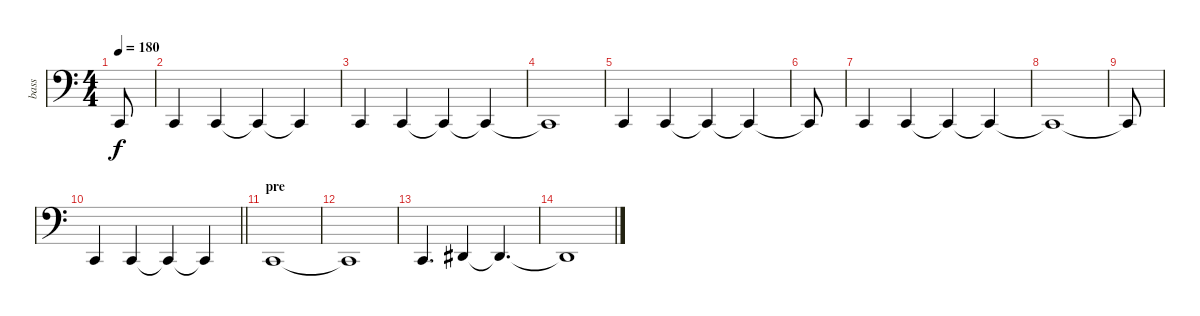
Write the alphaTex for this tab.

\track ("bass" "bass") {instrument electricbasspick}
\staff {score}
\tuning (G2 C2 G1 C1) {hide}
\ts (4 4)
\tempo 180
\clef f4
\ks c
0.4{t}.8{dy f} |
0.4.4 0.4.4 0.4{t}.4 0.4{t}.4 |
0.4.4 0.4.4 0.4{t}.4 0.4{t}.4 |
0.4{t}.1 |
0.4.4 0.4.4 0.4{t}.4 0.4{t}.4 |
0.4{t}.8 |
0.4.4 0.4.4 0.4{t}.4 0.4{t}.4 |
0.4{t}.1 |
0.4{t}.8 |
\barLineRight lightlight
0.4.4 0.4.4 0.4{t}.4 0.4{t}.4 |
\section ("" "pre")
0.4.1 |
0.4{t}.1 |
0.4.4{d} 3.4.4 3.4{t}.4{d} |
3.4{t}.1
